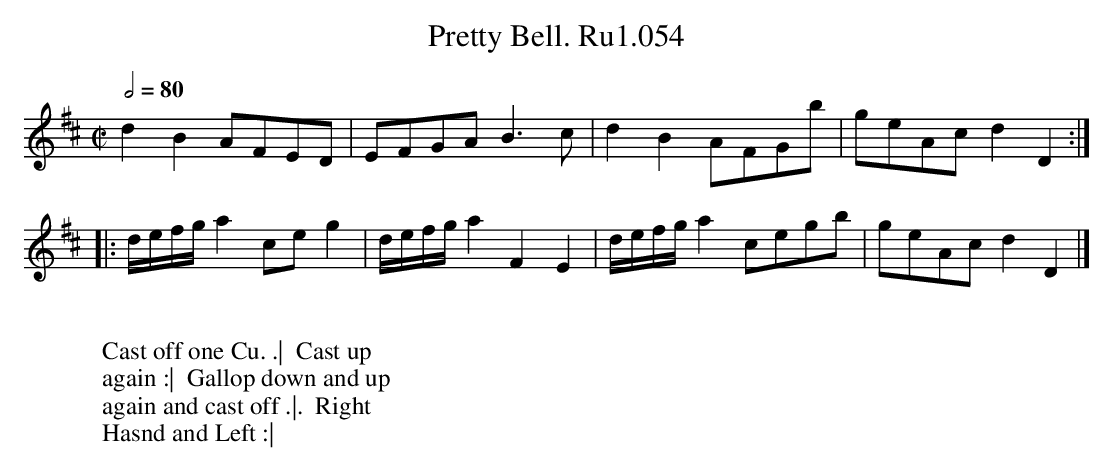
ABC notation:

X:1
T:Pretty Bell. Ru1.054
L:1/8
M:C|
Q:1/2=80
K:D
d2B2 AFED|EFGA B3c|d2B2 AFGb|geAc d2D2 :|
|: d/e/f/g/ a2 ce g2|d/e/f/g/ a2F2E2|d/e/f/g/ a2 cegb|geAc d2D2 |]
W:
W: Cast off one Cu. .|  Cast up
W: again :|  Gallop down and up
W: again and cast off .|.  Right
W: Hasnd and Left :|
